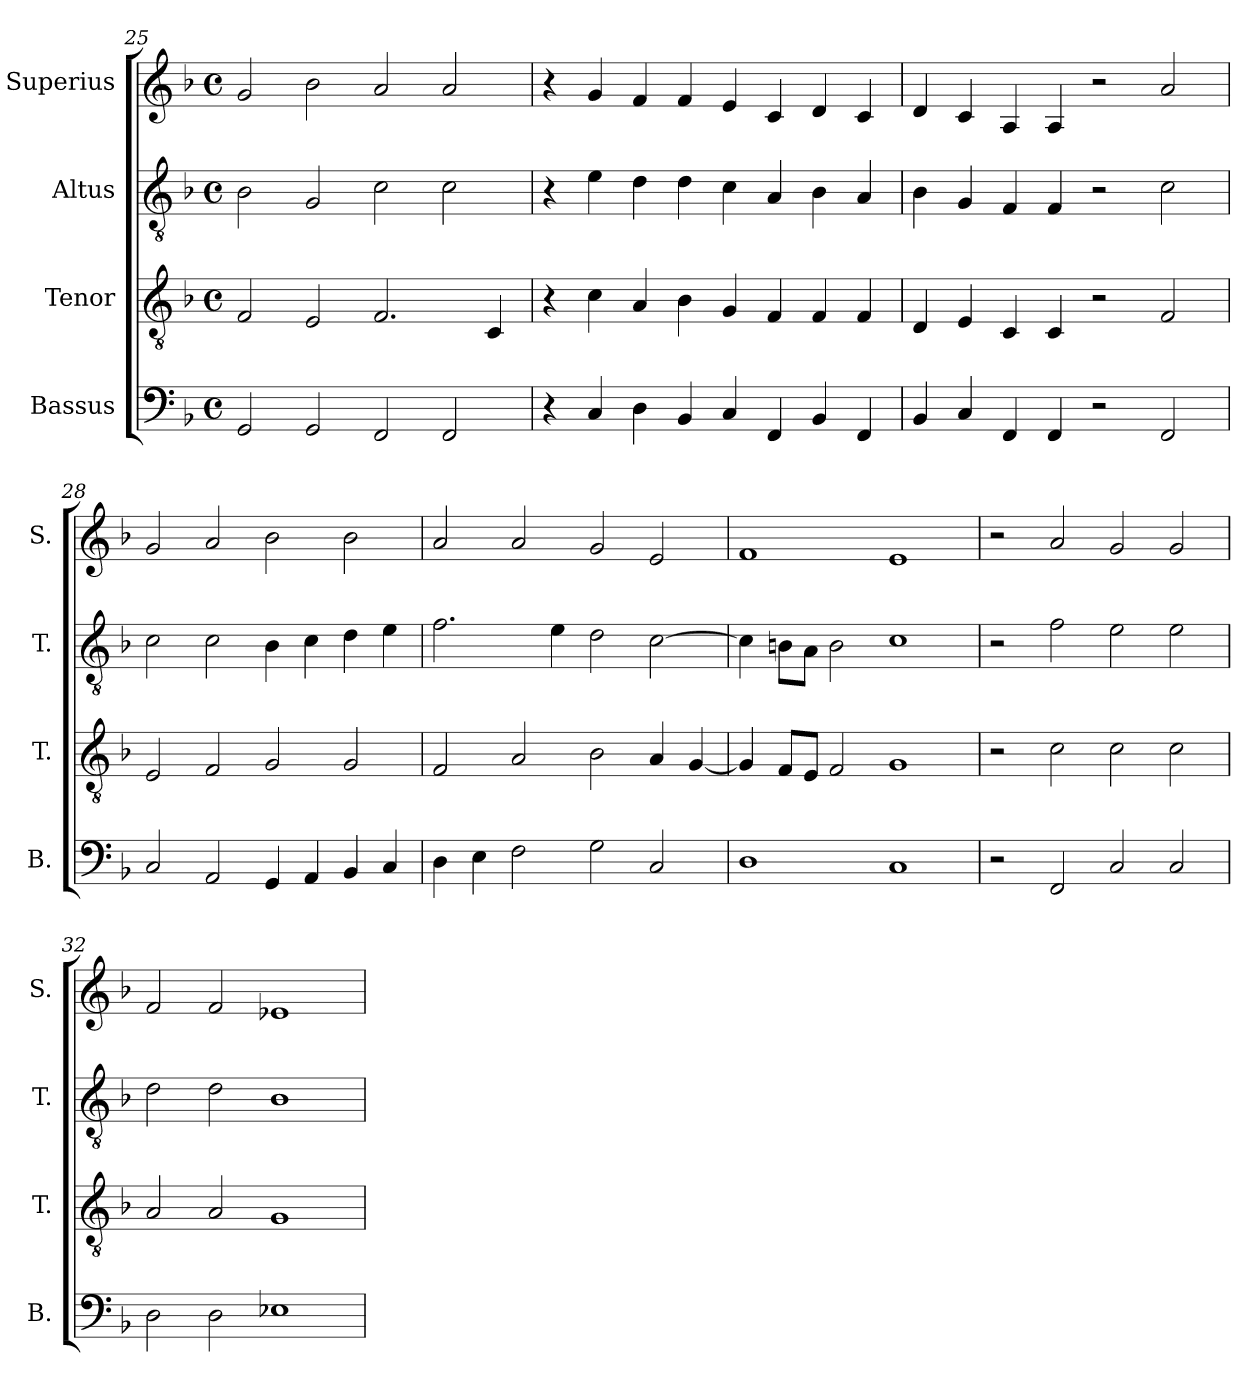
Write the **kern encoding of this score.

**kern	**kern	**kern	**kern
*part4	*part3	*part2	*part1
*staff4	*staff3	*staff2	*staff1
*I"Bassus	*I"Tenor	*I"Altus	*I"Superius
*I'B.	*I'T.	*I'T.	*I'S.
*clefF4	*clefGv2	*clefGv2	*clefG2
*	*ITrd7c12	*ITrd7c12	*
*k[b-]	*k[b-]	*k[b-]	*k[b-]
*F:	*F:	*F:	*F:
*M4/4	*M4/4	*M4/4	*M4/4
*met(c)	*met(c)	*met(c)	*met(c)
=25	=25	=25	=25
2GGi/	2FFi/	2BB-i\	2gi/
2GGi/	2EEi/	2GGi/	2b-i\
2FFi/	2.FFi/	2Ci\	2ai/
2FFi/	.	2Ci\	2ai/
.	4CCi/	.	.
!!LO:LB:g=z
=26	=26	=26	=26
4r	4r	4r	4r
4Ci/	4Ci\	4Ei\	4gi/
4Di\	4AAi/	4Di\	4fi/
4BB-i/	4BB-i\	4Di\	4fi/
4Ci/	4GGi/	4Ci\	4ei/
4FFi/	4FFi/	4AAi/	4ci/
4BB-i/	4FFi/	4BB-i\	4di/
4FFi/	4FFi/	4AAi/	4ci/
=27	=27	=27	=27
4BB-i/	4DDi/	4BB-i\	4di/
4Ci/	4EEi/	4GGi/	4ci/
4FFi/	4CCi/	4FFi/	4Ai/
4FFi/	4CCi/	4FFi/	4Ai/
2r	2r	2r	2r
2FFi/	2FFi/	2Ci\	2ai/
=28	=28	=28	=28
2Ci/	2EEi/	2Ci\	2gi/
2AAi/	2FFi/	2Ci\	2ai/
4GGi/	2GGi/	4BB-i\	2b-i\
4AAi/	.	4Ci\	.
4BB-i/	2GGi/	4Di\	2b-i\
4Ci/	.	4Ei\	.
!!LO:PB:g=z
=29	=29	=29	=29
4Di\	2FFi/	2.Fi\	2ai/
4Ei\	.	.	.
2Fi\	2AAi/	.	2ai/
.	.	4Ei\	.
2Gi\	2BB-i\	2Di\	2gi/
2Ci/	4AAi/	[>2Ci\	2ei/
.	[<4GGi/	.	.
=30	=30	=30	=30
1Di	4GGi/]	4Ci\]	1fi
.	8FFi/L	8BBni\L	.
.	8EEi/J	8AAi\J	.
.	2FFi/	2BBi\	.
1Ci	1GGi	1Ci	1ei
=31	=31	=31	=31
2r	2r	2r	2r
2FFi/	2Ci\	2Fi\	2ai/
2Ci/	2Ci\	2Ei\	2gi/
2Ci/	2Ci\	2Ei\	2gi/
=32	=32	=32	=32
2Di\	2AAi/	2Di\	2fi/
2Di\	2AAi/	2Di\	2fi/
1E-Xi	1GGi	1BB-i	1e-Xi
=	=	=	=
*-	*-	*-	*-
